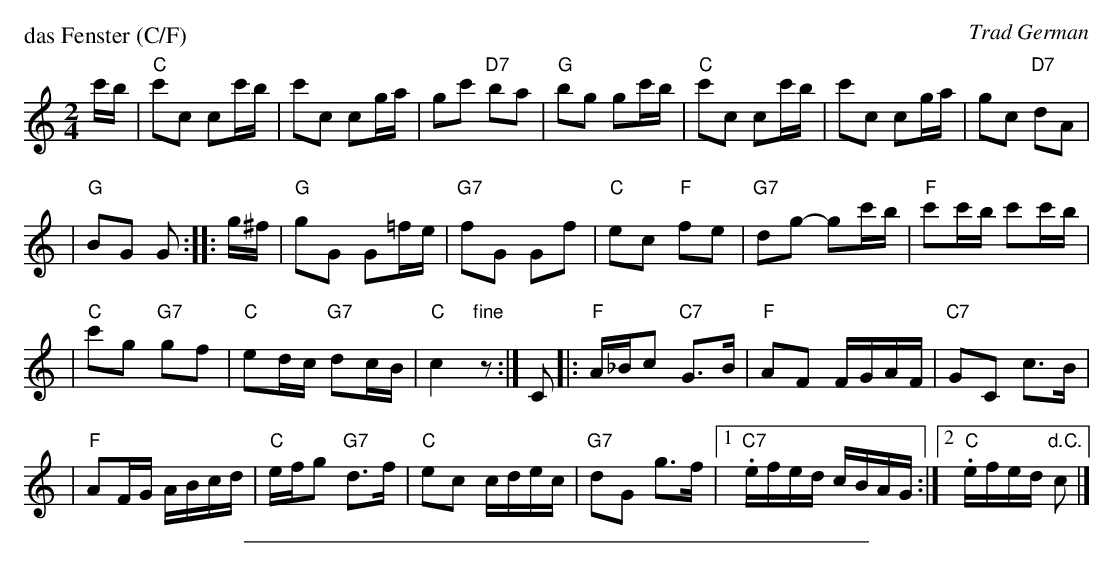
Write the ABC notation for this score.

X:1
P: das Fenster (C/F)
O: Trad German
M: 2/4
L: 1/16
K: C
c'b | "C"c'2c2 c2c'b | c'2c2 c2ga | g2c'2 "D7"b2a2 | "G"b2g2 g2c'b | "C"c'2c2 c2c'b | c'2c2 c2ga | g2c2 "D7"d2A2 |
| "G"B2G2 G2 :: g^f | "G"g2G2 G2=fe | "G7"f2G2 G2f2 | "C"e2c2 "F"f2e2 | "G7"d2g2- g2c'b | "F"c'2c'b c'2c'b |
| "C"c'2g2 "G7"g2f2 | "C"e2dc "G7"d2cB | "C"c4 "fine"z2 :|[K:CB]C2 |: "F"A_Bc2 "C7"G3B | "F"A2F2 FGAF | "C7"G2C2 c3B |
| "F"A2FG ABcd | "C"efg2 "G7"d3f | "C"e2c2 cdec | "G7"d2G2 g3f |1."C7"efed cBAG :|2."C"efed "d.C."c2 |]
